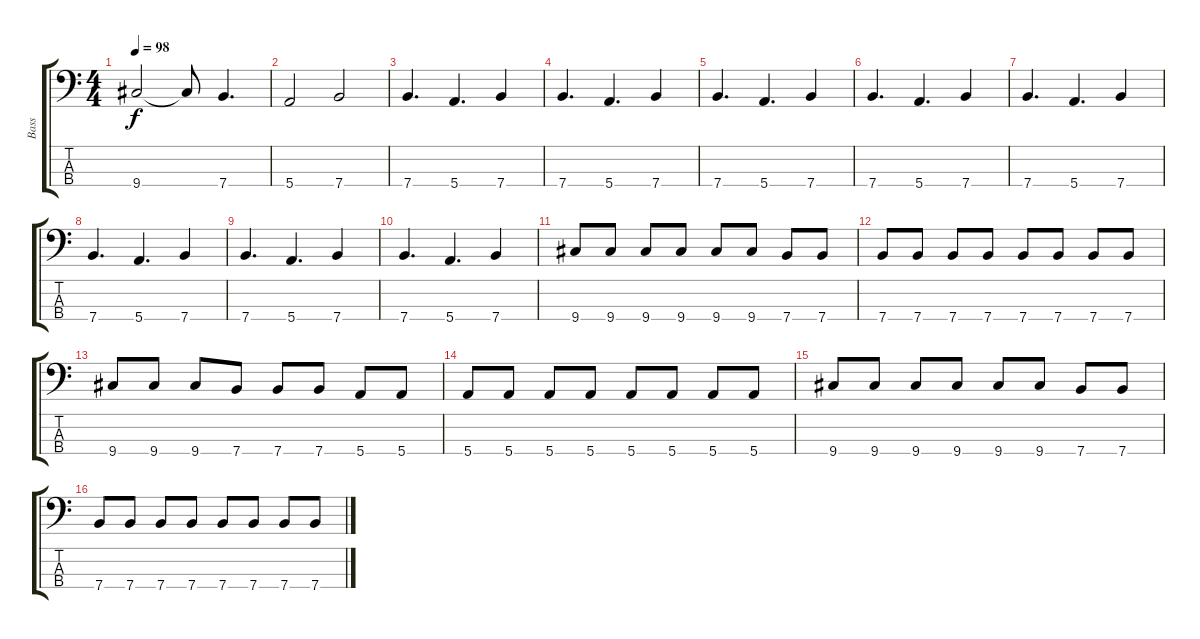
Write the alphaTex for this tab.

\track ("Bass" "Bass") {instrument electricbassfinger}
\staff {score tabs}
\tuning (G2 D2 A1 E1) {hide}
\ts (4 4)
\tempo 98
\clef f4
\ks c
9.4.2{dy f} 9.4{t}.8 7.4.4{d} |
5.4.2 7.4.2 |
7.4.4{d} 5.4.4{d} 7.4.4 |
7.4.4{d} 5.4.4{d} 7.4.4 |
7.4.4{d} 5.4.4{d} 7.4.4 |
7.4.4{d} 5.4.4{d} 7.4.4 |
7.4.4{d} 5.4.4{d} 7.4.4 |
7.4.4{d} 5.4.4{d} 7.4.4 |
7.4.4{d} 5.4.4{d} 7.4.4 |
7.4.4{d} 5.4.4{d} 7.4.4 |
9.4.8 9.4.8 9.4.8 9.4.8 9.4.8 9.4.8 7.4.8 7.4.8 |
7.4.8 7.4.8 7.4.8 7.4.8 7.4.8 7.4.8 7.4.8 7.4.8 |
9.4.8 9.4.8 9.4.8 7.4.8 7.4.8 7.4.8 5.4.8 5.4.8 |
5.4.8 5.4.8 5.4.8 5.4.8 5.4.8 5.4.8 5.4.8 5.4.8 |
9.4.8 9.4.8 9.4.8 9.4.8 9.4.8 9.4.8 7.4.8 7.4.8 |
7.4.8 7.4.8 7.4.8 7.4.8 7.4.8 7.4.8 7.4.8 7.4.8
